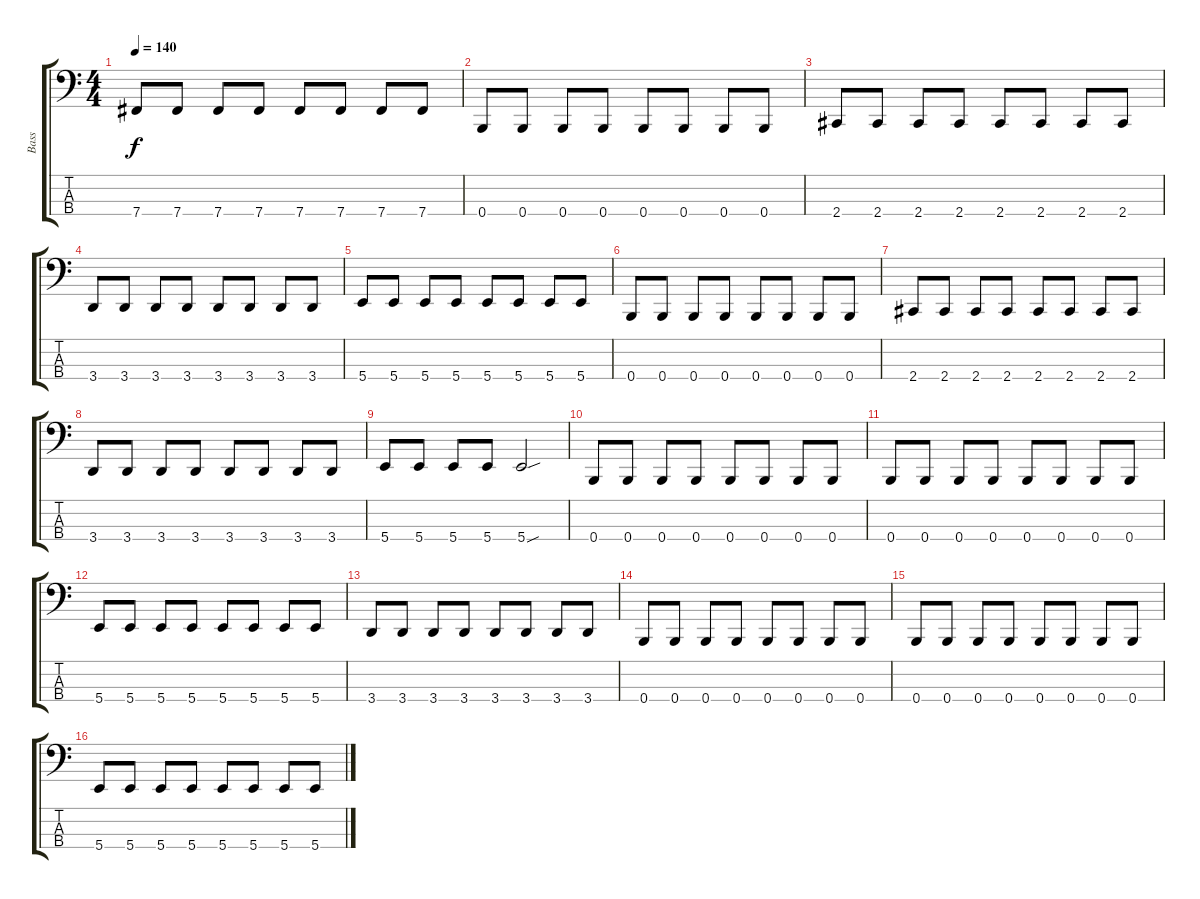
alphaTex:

\track ("Bass" "Bass") {instrument acousticguitarsteel}
\staff {score tabs}
\tuning (E2 B1 Gb1 B0) {hide}
\ts (4 4)
\tempo 140
\clef f4
\ks c
7.4.8{dy f} 7.4.8 7.4.8 7.4.8 7.4.8 7.4.8 7.4.8 7.4.8 |
0.4.8 0.4.8 0.4.8 0.4.8 0.4.8 0.4.8 0.4.8 0.4.8 |
2.4.8 2.4.8 2.4.8 2.4.8 2.4.8 2.4.8 2.4.8 2.4.8 |
3.4.8 3.4.8 3.4.8 3.4.8 3.4.8 3.4.8 3.4.8 3.4.8 |
5.4.8 5.4.8 5.4.8 5.4.8 5.4.8 5.4.8 5.4.8 5.4.8 |
0.4.8 0.4.8 0.4.8 0.4.8 0.4.8 0.4.8 0.4.8 0.4.8 |
2.4.8 2.4.8 2.4.8 2.4.8 2.4.8 2.4.8 2.4.8 2.4.8 |
3.4.8 3.4.8 3.4.8 3.4.8 3.4.8 3.4.8 3.4.8 3.4.8 |
5.4.8 5.4.8 5.4.8 5.4.8 5.4{sou}.2 |
0.4.8 0.4.8 0.4.8 0.4.8 0.4.8 0.4.8 0.4.8 0.4.8 |
0.4.8 0.4.8 0.4.8 0.4.8 0.4.8 0.4.8 0.4.8 0.4.8 |
5.4.8 5.4.8 5.4.8 5.4.8 5.4.8 5.4.8 5.4.8 5.4.8 |
3.4.8 3.4.8 3.4.8 3.4.8 3.4.8 3.4.8 3.4.8 3.4.8 |
0.4.8 0.4.8 0.4.8 0.4.8 0.4.8 0.4.8 0.4.8 0.4.8 |
0.4.8 0.4.8 0.4.8 0.4.8 0.4.8 0.4.8 0.4.8 0.4.8 |
5.4.8 5.4.8 5.4.8 5.4.8 5.4.8 5.4.8 5.4.8 5.4.8
